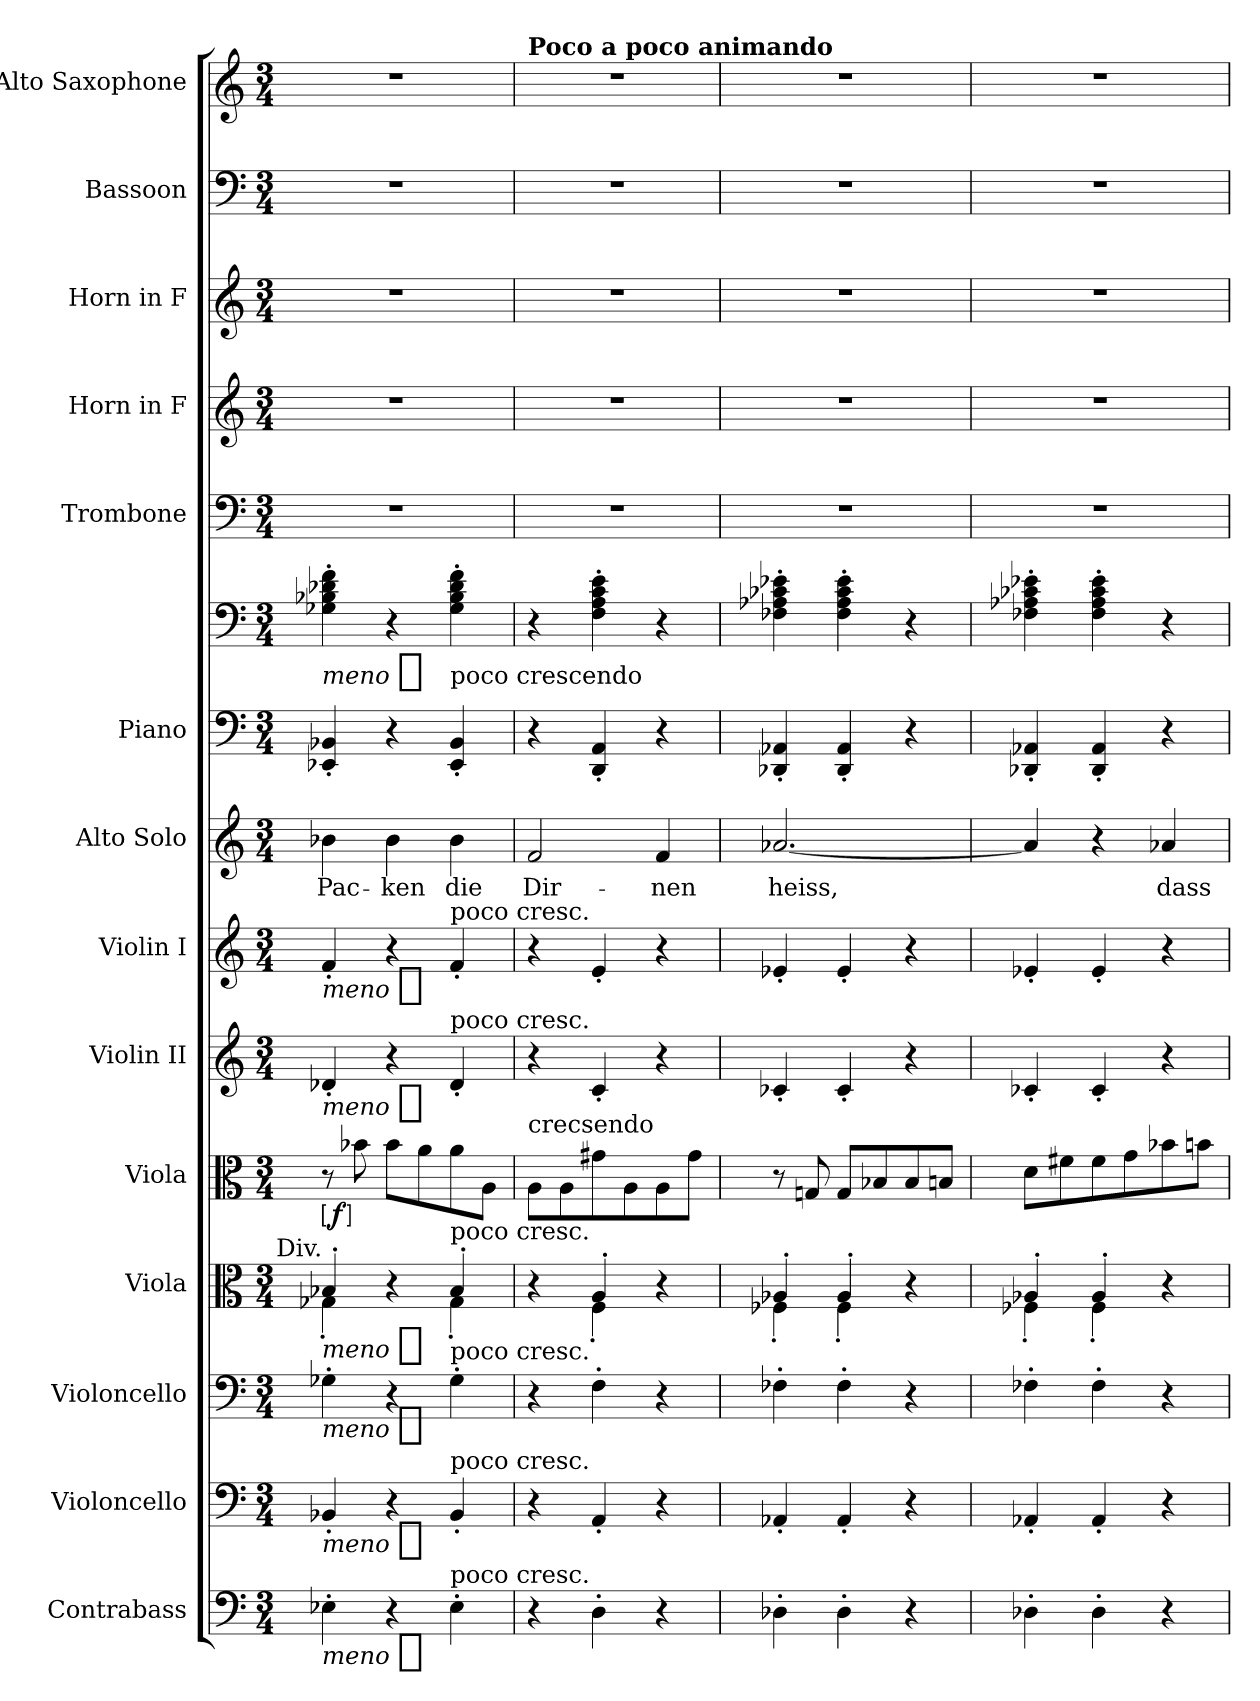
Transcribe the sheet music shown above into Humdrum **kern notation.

**kern	**dynam	**kern	**dynam	**kern	**dynam	**kern	**dynam	**kern	**dynam	**kern	**dynam	**kern	**dynam	**kern	**text	**kern	**kern	**dynam	**kern	**kern	**kern	**kern	**kern
*part14	*part14	*part13	*part13	*part12	*part12	*part11	*part11	*part10	*part10	*part9	*part9	*part8	*part8	*part7	*part7	*part6	*part6	*part6	*part5	*part4	*part3	*part2	*part1
*staff15	*staff15	*staff14	*staff14	*staff13	*staff13	*staff12	*staff12	*staff11	*staff11	*staff10	*staff10	*staff9	*staff9	*staff8	*staff8	*staff7	*staff6	*staff6/7	*staff5	*staff4	*staff3	*staff2	*staff1
*I"Contrabass	*	*I"Violoncello	*	*I"Violoncello	*	*I"Viola	*	*I"Viola	*	*I"Violin II	*	*I"Violin I	*	*I"Alto Solo	*	*I"Piano	*	*	*I"Trombone	*I"Horn in F	*I"Horn in F	*I"Bassoon	*I"Alto Saxophone
*I'Cb.	*	*I'Vc.	*	*I'Vc.	*	*I'Vla.	*	*I'Vla.	*	*I'Vln. II	*	*I'Vln. I	*	*I'A.	*	*I'Pno	*	*	*I'Tbn.	*I'Hn.	*I'Hn.	*I'Bsn.	*I'Alto Sax.
*clefF4	*	*clefF4	*	*clefF4	*	*clefC3	*	*clefC3	*	*clefG2	*	*clefG2	*	*clefG2	*	*clefF4	*clefF4	*	*clefF4	*clefG2	*clefG2	*clefF4	*clefG2
*ITrd7c12	*	*	*	*	*	*	*	*	*	*	*	*	*	*	*	*	*	*	*	*ITrd4c7	*ITrd4c7	*	*ITrd5c9
*k[]	*	*k[]	*	*k[]	*	*k[]	*	*k[]	*	*k[]	*	*k[]	*	*k[]	*	*k[]	*k[]	*	*k[]	*k[b-]	*k[b-]	*k[]	*k[b-e-a-]
*M3/4	*	*M3/4	*	*M3/4	*	*M3/4	*	*M3/4	*	*M3/4	*	*M3/4	*	*M3/4	*	*M3/4	*M3/4	*	*M3/4	*M3/4	*M3/4	*M3/4	*M3/4
=1	=1	=1	=1	=1	=1	=1	=1	=1	=1	=1	=1	=1	=1	=1	=1	=1	=1	=1	=1	=1	=1	=1	=1
*	*	*	*	*	*	*^	*	*	*	*	*	*	*	*	*	*	*	*	*	*	*	*	*
!	!	!	!	!	!	!LO:TX:a:rj:t=Div.	!	!	!	!	!	!	!	!	!	!	!	!	!	!	!	!	!	!
!	!LO:DY:t=meno %s	!	!LO:DY:t=meno %s	!	!LO:DY:t=meno %s	!	!	!LO:DY:t=meno %s	!	!LO:DY:ed=brack	!	!LO:DY:t=meno %s	!	!LO:DY:t=meno %s	!	!	!	!	!LO:DY:t=meno %s	!	!	!	!	!
4EE-X'	p	4BB-X'	p	4G-X'	p	4B-X'	4G-X'	p	8r	f	4d-X'	p	4f'	p	4b-X	Pac-	4EE-X' 4BB-X'	4G-X' 4B-X' 4d-X' 4f'	p	4%3r	4%3r	4%3r	4%3r	4%3r
.	.	.	.	.	.	.	.	.	8b-X	.	.	.	.	.	.	.	.	.	.	.	.	.	.	.
4r	.	4r	.	4r	.	4r	4ryy	.	8b-L	.	4r	.	4r	.	4b-	-ken	4r	4r	.	.	.	.	.	.
.	.	.	.	.	.	.	.	.	8a	.	.	.	.	.	.	.	.	.	.	.	.	.	.	.
!	!	!	!	!	!	!	!	!	!	!	!	!	!	!	!	!	!	!LO:TX:c:t=poco crescendo	!	!	!	!	!	!
!	!	!	!	!	!	!	!	!	!	!	!	!	!LO:TX:t=poco cresc.	!	!	!	!	!	!	!	!	!	!	!
!	!	!	!	!	!	!	!	!	!	!	!LO:TX:t=poco cresc.	!	!	!	!	!	!	!	!	!	!	!	!	!
!	!	!	!	!	!	!LO:TX:t=poco cresc.	!	!	!	!	!	!	!	!	!	!	!	!	!	!	!	!	!	!
!	!	!	!	!LO:TX:t=poco cresc.	!	!	!	!	!	!	!	!	!	!	!	!	!	!	!	!	!	!	!	!
!	!	!LO:TX:t=poco cresc.	!	!	!	!	!	!	!	!	!	!	!	!	!	!	!	!	!	!	!	!	!	!
!LO:TX:t=poco cresc.	!	!	!	!	!	!	!	!	!	!	!	!	!	!	!	!	!	!	!	!	!	!	!	!
4EE-'	.	4BB-'	.	4G-'	.	4B-'	4G-'	.	8a	.	4d-'	.	4f'	.	4b-	die	4EE-' 4BB-'	4G-' 4B-' 4d-' 4f'	.	.	.	.	.	.
.	.	.	.	.	.	.	.	.	8AJ	.	.	.	.	.	.	.	.	.	.	.	.	.	.	.
=2	=2	=2	=2	=2	=2	=2	=2	=2	=2	=2	=2	=2	=2	=2	=2	=2	=2	=2	=2	=2	=2	=2	=2	=2
!	!	!	!	!	!	!	!	!	!	!	!	!	!	!	!	!	!	!	!	!	!	!	!	!LO:TX:a:B:t=Poco a poco animando
!	!	!	!	!	!	!	!	!	!LO:TX:t=crecsendo	!	!	!	!	!	!	!	!	!	!	!	!	!	!	!
4r	.	4r	.	4r	.	4r	4ryy	.	8AL	.	4r	.	4r	.	2f	Dir-	4r	4r	.	4%3r	4%3r	4%3r	4%3r	4%3r
.	.	.	.	.	.	.	.	.	8A	.	.	.	.	.	.	.	.	.	.	.	.	.	.	.
4DD'	.	4AA'	.	4F'	.	4A'	4F'	.	8g#X	.	4c'	.	4e'	.	.	.	4DD' 4AA'	4F' 4A' 4c' 4e'	.	.	.	.	.	.
.	.	.	.	.	.	.	.	.	8A	.	.	.	.	.	.	.	.	.	.	.	.	.	.	.
4r	.	4r	.	4r	.	4r	4ryy	.	8A	.	4r	.	4r	.	4f	-nen	4r	4r	.	.	.	.	.	.
.	.	.	.	.	.	.	.	.	8g#J	.	.	.	.	.	.	.	.	.	.	.	.	.	.	.
=3	=3	=3	=3	=3	=3	=3	=3	=3	=3	=3	=3	=3	=3	=3	=3	=3	=3	=3	=3	=3	=3	=3	=3	=3
4DD-X'	.	4AA-X'	.	4F-X'	.	4A-X'	4F-X'	.	8r	.	4c-X'	.	4e-X'	.	[2.a-X	heiss,	4DD-X' 4AA-X'	4F-X' 4A-X' 4c-X' 4e-X'	.	4%3r	4%3r	4%3r	4%3r	4%3r
.	.	.	.	.	.	.	.	.	8Gn	.	.	.	.	.	.	.	.	.	.	.	.	.	.	.
4DD-'	.	4AA-'	.	4F-'	.	4A-'	4F-'	.	8GL	.	4c-'	.	4e-'	.	.	.	4DD-' 4AA-'	4F-' 4A-' 4c-' 4e-'	.	.	.	.	.	.
.	.	.	.	.	.	.	.	.	8B-X	.	.	.	.	.	.	.	.	.	.	.	.	.	.	.
4r	.	4r	.	4r	.	4r	4ryy	.	8B-	.	4r	.	4r	.	.	.	4r	4r	.	.	.	.	.	.
.	.	.	.	.	.	.	.	.	8BnJ	.	.	.	.	.	.	.	.	.	.	.	.	.	.	.
=4	=4	=4	=4	=4	=4	=4	=4	=4	=4	=4	=4	=4	=4	=4	=4	=4	=4	=4	=4	=4	=4	=4	=4	=4
4DD-X'	.	4AA-X'	.	4F-X'	.	4A-X'	4F-X'	.	8dL	.	4c-X'	.	4e-X'	.	4a-]	.	4DD-X' 4AA-X'	4F-X' 4A-X' 4c-X' 4e-X'	.	4%3r	4%3r	4%3r	4%3r	4%3r
.	.	.	.	.	.	.	.	.	8f#X	.	.	.	.	.	.	.	.	.	.	.	.	.	.	.
4DD-'	.	4AA-'	.	4F-'	.	4A-'	4F-'	.	8f#	.	4c-'	.	4e-'	.	4r	.	4DD-' 4AA-'	4F-' 4A-' 4c-' 4e-'	.	.	.	.	.	.
.	.	.	.	.	.	.	.	.	8g	.	.	.	.	.	.	.	.	.	.	.	.	.	.	.
4r	.	4r	.	4r	.	4r	4ryy	.	8b-X	.	4r	.	4r	.	4a-X	dass	4r	4r	.	.	.	.	.	.
.	.	.	.	.	.	.	.	.	8bnJ	.	.	.	.	.	.	.	.	.	.	.	.	.	.	.
*	*	*	*	*	*	*v	*v	*	*	*	*	*	*	*	*	*	*	*	*	*	*	*	*	*
=	=	=	=	=	=	=	=	=	=	=	=	=	=	=	=	=	=	=	=	=	=	=	=
*-	*-	*-	*-	*-	*-	*-	*-	*-	*-	*-	*-	*-	*-	*-	*-	*-	*-	*-	*-	*-	*-	*-	*-
